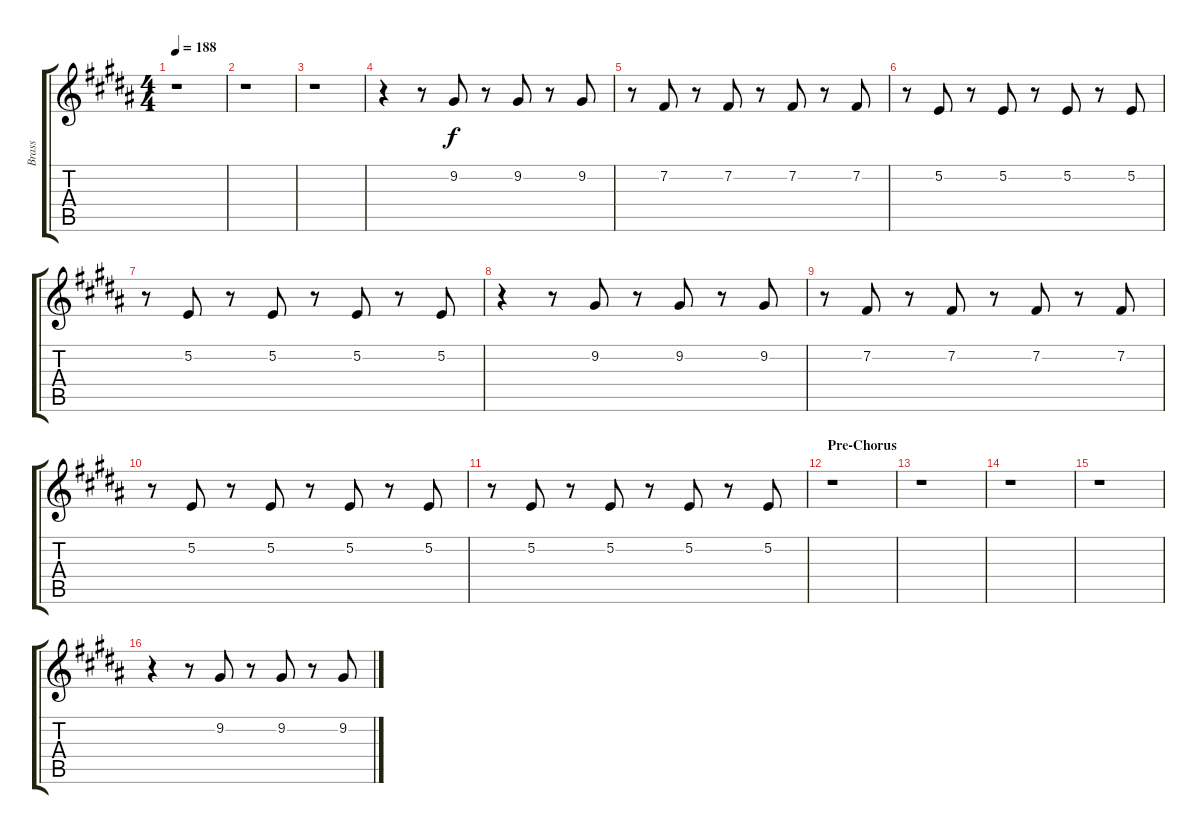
\track ("Brass" "Brass") {instrument brasssection}
\staff {score tabs}
\tuning (E4 B3 G3 D3 A2 E2) {hide}
\ts (4 4)
\tempo 188
\clef g2
\ks b
r.1{dy f} |
r.1 |
r.1 |
r.4 r.8 9.2.8 r.8 9.2.8 r.8 9.2.8 |
r.8 7.2.8 r.8 7.2.8 r.8 7.2.8 r.8 7.2.8 |
r.8 5.2.8 r.8 5.2.8 r.8 5.2.8 r.8 5.2.8 |
r.8 5.2.8 r.8 5.2.8 r.8 5.2.8 r.8 5.2.8 |
r.4 r.8 9.2.8 r.8 9.2.8 r.8 9.2.8 |
r.8 7.2.8 r.8 7.2.8 r.8 7.2.8 r.8 7.2.8 |
r.8 5.2.8 r.8 5.2.8 r.8 5.2.8 r.8 5.2.8 |
r.8 5.2.8 r.8 5.2.8 r.8 5.2.8 r.8 5.2.8 |
\section ("" "Pre-Chorus")
r.1 |
r.1 |
r.1 |
r.1 |
r.4 r.8 9.2.8 r.8 9.2.8 r.8 9.2.8
